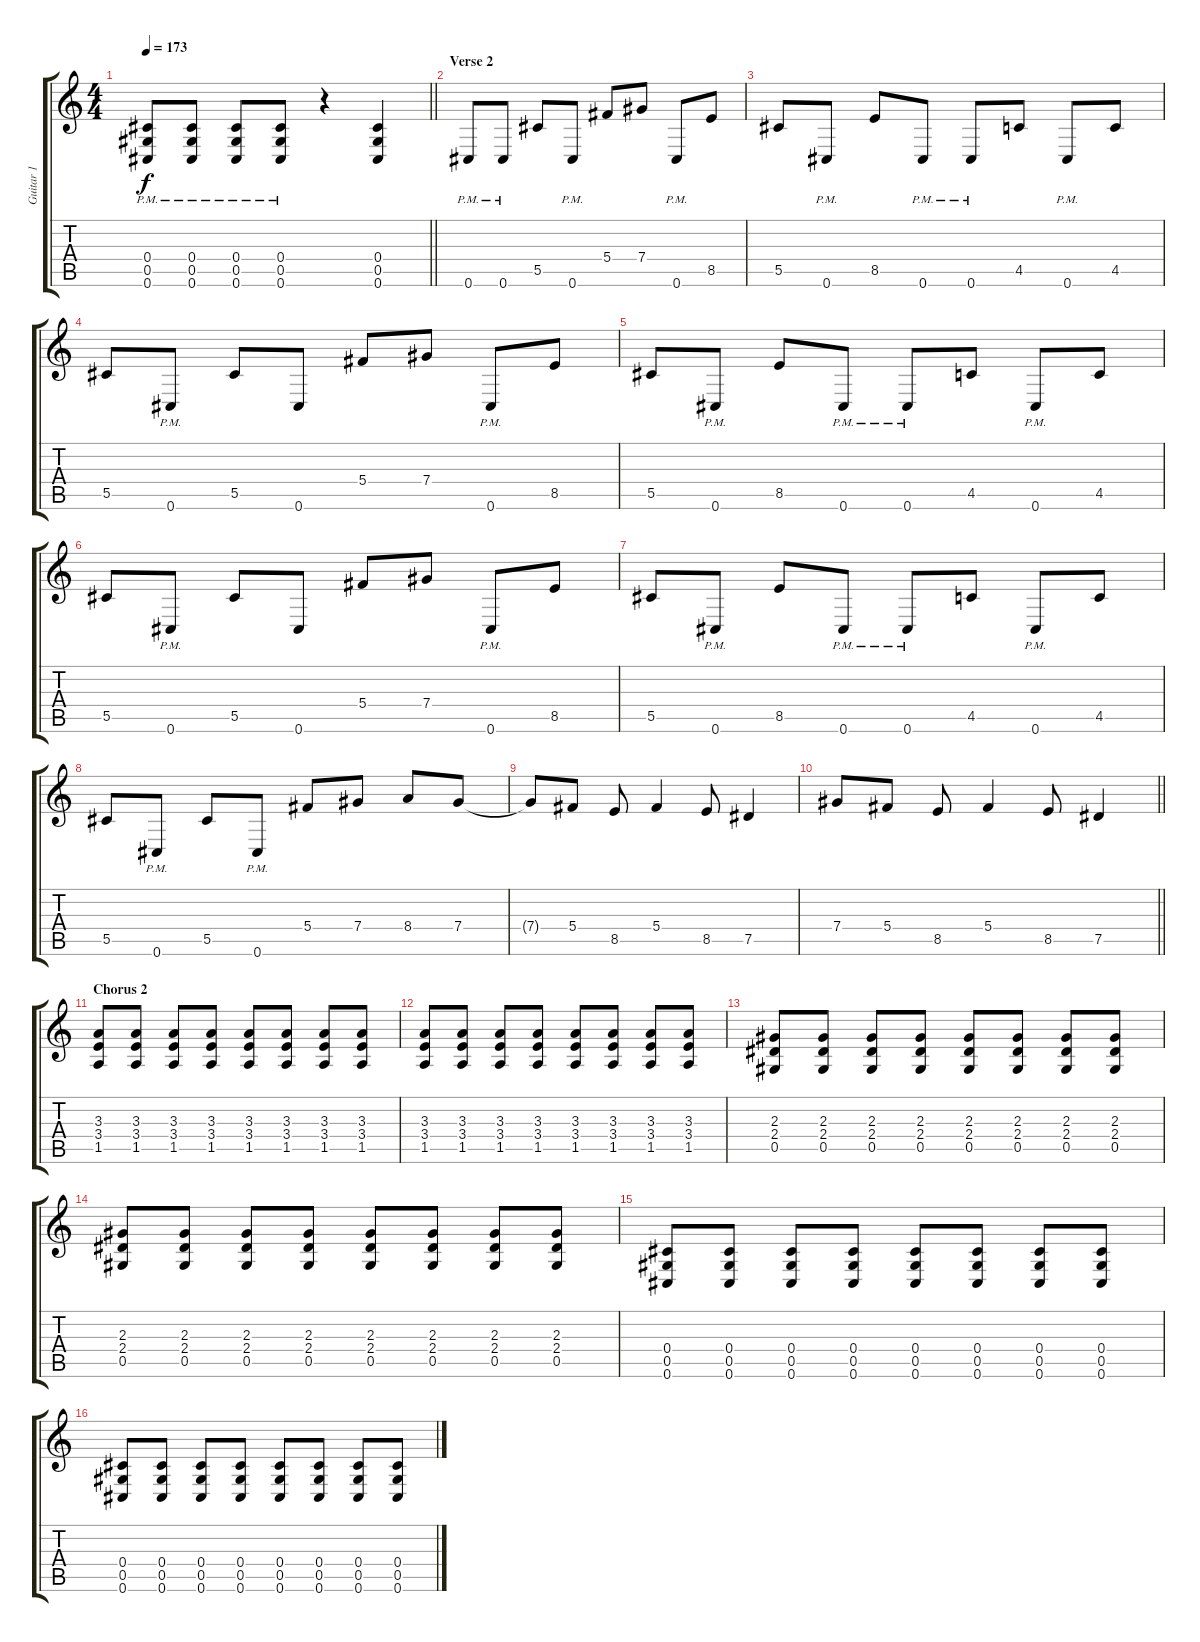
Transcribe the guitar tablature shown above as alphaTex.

\track ("Guitar 1" "Guitar 1") {instrument distortionguitar}
\staff {score tabs}
\tuning (Eb4 Bb3 Gb3 Db3 Ab2 Db2) {hide}
\ts (4 4)
\tempo 173
\clef g2
\barLineRight lightlight
\ks c
(0.4{pm} 0.5{pm} 0.6{pm}).8{dy f} (0.4{pm} 0.5{pm} 0.6{pm}).8 (0.4{pm} 0.5{pm} 0.6{pm}).8 (0.4{pm} 0.5{pm} 0.6{pm}).8 r.4 (0.4 0.5 0.6).4 |
\section ("" "Verse 2")
0.6{pm}.8{balance 0} 0.6{pm}.8 5.5.8 0.6{pm}.8 5.4.8 7.4.8 0.6{pm}.8 8.5.8 |
5.5.8 0.6{pm}.8 8.5.8 0.6{pm}.8 0.6{pm}.8 4.5.8 0.6{pm}.8 4.5.8 |
5.5.8 0.6{pm}.8 5.5.8 0.6.8 5.4.8 7.4.8 0.6{pm}.8 8.5.8 |
5.5.8 0.6{pm}.8 8.5.8 0.6{pm}.8 0.6{pm}.8 4.5.8 0.6{pm}.8 4.5.8 |
5.5.8 0.6{pm}.8 5.5.8 0.6.8 5.4.8 7.4.8 0.6{pm}.8 8.5.8 |
5.5.8 0.6{pm}.8 8.5.8 0.6{pm}.8 0.6{pm}.8 4.5.8 0.6{pm}.8 4.5.8 |
5.5.8 0.6{pm}.8 5.5.8 0.6{pm}.8 5.4.8 7.4.8 8.4.8 7.4.8 |
7.4{t}.8 5.4.8 8.5.8 5.4.4 8.5.8 7.5.4 |
\barLineRight lightlight
7.4.8 5.4.8 8.5.8 5.4.4 8.5.8 7.5.4 |
\section ("" "Chorus 2")
(3.3 3.4 1.5).8{balance 8} (3.3 3.4 1.5).8 (3.3 3.4 1.5).8 (3.3 3.4 1.5).8 (3.3 3.4 1.5).8 (3.3 3.4 1.5).8 (3.3 3.4 1.5).8 (3.3 3.4 1.5).8 |
(3.3 3.4 1.5).8{balance 8} (3.3 3.4 1.5).8 (3.3 3.4 1.5).8 (3.3 3.4 1.5).8 (3.3 3.4 1.5).8 (3.3 3.4 1.5).8 (3.3 3.4 1.5).8 (3.3 3.4 1.5).8 |
(2.3 2.4 0.5).8 (2.3 2.4 0.5).8 (2.3 2.4 0.5).8 (2.3 2.4 0.5).8 (2.3 2.4 0.5).8 (2.3 2.4 0.5).8 (2.3 2.4 0.5).8 (2.3 2.4 0.5).8 |
(2.3 2.4 0.5).8 (2.3 2.4 0.5).8 (2.3 2.4 0.5).8 (2.3 2.4 0.5).8 (2.3 2.4 0.5).8 (2.3 2.4 0.5).8 (2.3 2.4 0.5).8 (2.3 2.4 0.5).8 |
(0.4 0.5 0.6).8 (0.4 0.5 0.6).8 (0.4 0.5 0.6).8 (0.4 0.5 0.6).8 (0.4 0.5 0.6).8 (0.4 0.5 0.6).8 (0.4 0.5 0.6).8 (0.4 0.5 0.6).8 |
(0.4 0.5 0.6).8 (0.4 0.5 0.6).8 (0.4 0.5 0.6).8 (0.4 0.5 0.6).8 (0.4 0.5 0.6).8 (0.4 0.5 0.6).8 (0.4 0.5 0.6).8 (0.4 0.5 0.6).8
